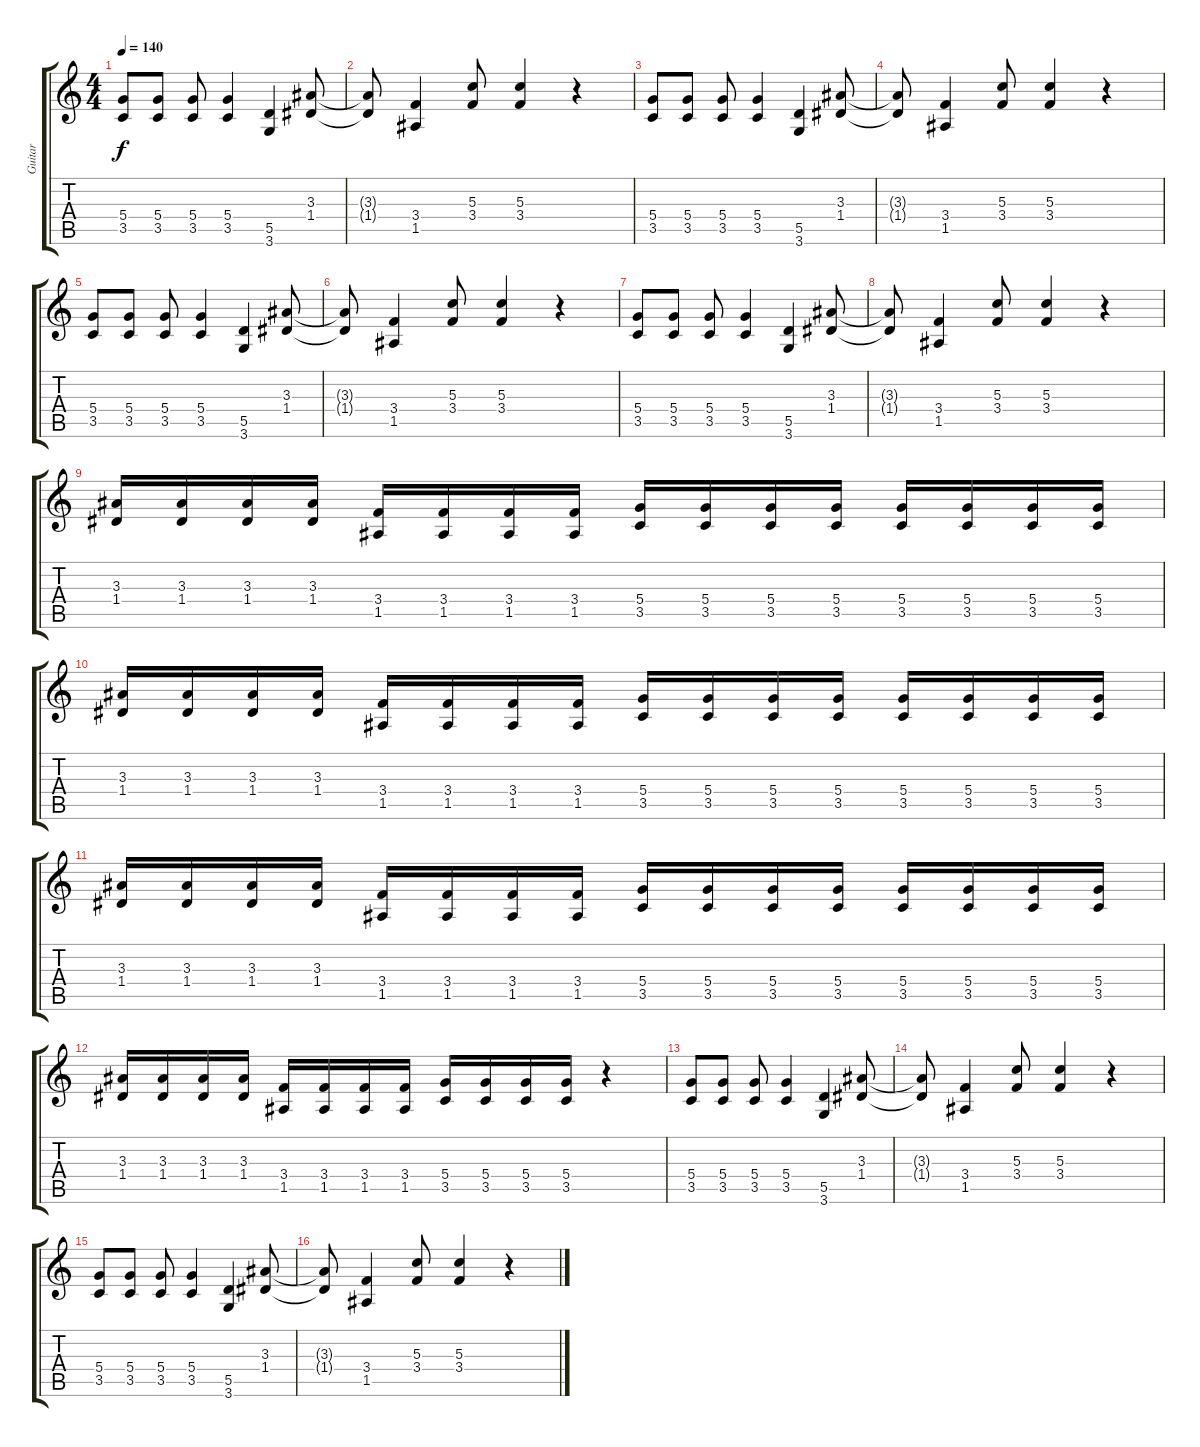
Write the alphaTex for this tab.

\track ("Guitar" "Guitar") {instrument distortionguitar}
\staff {score tabs}
\tuning (E4 B3 G3 D3 A2 E2) {hide}
\ts (4 4)
\tempo 140
\clef g2
\ks c
(5.4 3.5).8{dy f instrument distortionguitar} (5.4 3.5).8 (5.4 3.5).8 (5.4 3.5).4 (5.5 3.6).4 (3.3 1.4).8 |
(3.3{t} 1.4{t}).8 (3.4 1.5).4 (5.3 3.4).8 (5.3 3.4).4 r.4 |
(5.4 3.5).8 (5.4 3.5).8 (5.4 3.5).8 (5.4 3.5).4 (5.5 3.6).4 (3.3 1.4).8 |
(3.3{t} 1.4{t}).8 (3.4 1.5).4 (5.3 3.4).8 (5.3 3.4).4 r.4 |
(5.4 3.5).8 (5.4 3.5).8 (5.4 3.5).8 (5.4 3.5).4 (5.5 3.6).4 (3.3 1.4).8 |
(3.3{t} 1.4{t}).8 (3.4 1.5).4 (5.3 3.4).8 (5.3 3.4).4 r.4 |
(5.4 3.5).8 (5.4 3.5).8 (5.4 3.5).8 (5.4 3.5).4 (5.5 3.6).4 (3.3 1.4).8 |
(3.3{t} 1.4{t}).8 (3.4 1.5).4 (5.3 3.4).8 (5.3 3.4).4 r.4 |
(3.3 1.4).16 (3.3 1.4).16 (3.3 1.4).16 (3.3 1.4).16 (3.4 1.5).16 (3.4 1.5).16 (3.4 1.5).16 (3.4 1.5).16 (5.4 3.5).16 (5.4 3.5).16 (5.4 3.5).16 (5.4 3.5).16 (5.4 3.5).16 (5.4 3.5).16 (5.4 3.5).16 (5.4 3.5).16 |
(3.3 1.4).16 (3.3 1.4).16 (3.3 1.4).16 (3.3 1.4).16 (3.4 1.5).16 (3.4 1.5).16 (3.4 1.5).16 (3.4 1.5).16 (5.4 3.5).16 (5.4 3.5).16 (5.4 3.5).16 (5.4 3.5).16 (5.4 3.5).16 (5.4 3.5).16 (5.4 3.5).16 (5.4 3.5).16 |
(3.3 1.4).16 (3.3 1.4).16 (3.3 1.4).16 (3.3 1.4).16 (3.4 1.5).16 (3.4 1.5).16 (3.4 1.5).16 (3.4 1.5).16 (5.4 3.5).16 (5.4 3.5).16 (5.4 3.5).16 (5.4 3.5).16 (5.4 3.5).16 (5.4 3.5).16 (5.4 3.5).16 (5.4 3.5).16 |
(3.3 1.4).16 (3.3 1.4).16 (3.3 1.4).16 (3.3 1.4).16 (3.4 1.5).16 (3.4 1.5).16 (3.4 1.5).16 (3.4 1.5).16 (5.4 3.5).16 (5.4 3.5).16 (5.4 3.5).16 (5.4 3.5).16 r.4 |
(5.4 3.5).8 (5.4 3.5).8 (5.4 3.5).8 (5.4 3.5).4 (5.5 3.6).4 (3.3 1.4).8 |
(3.3{t} 1.4{t}).8 (3.4 1.5).4 (5.3 3.4).8 (5.3 3.4).4 r.4 |
(5.4 3.5).8 (5.4 3.5).8 (5.4 3.5).8 (5.4 3.5).4 (5.5 3.6).4 (3.3 1.4).8 |
(3.3{t} 1.4{t}).8 (3.4 1.5).4 (5.3 3.4).8 (5.3 3.4).4 r.4
